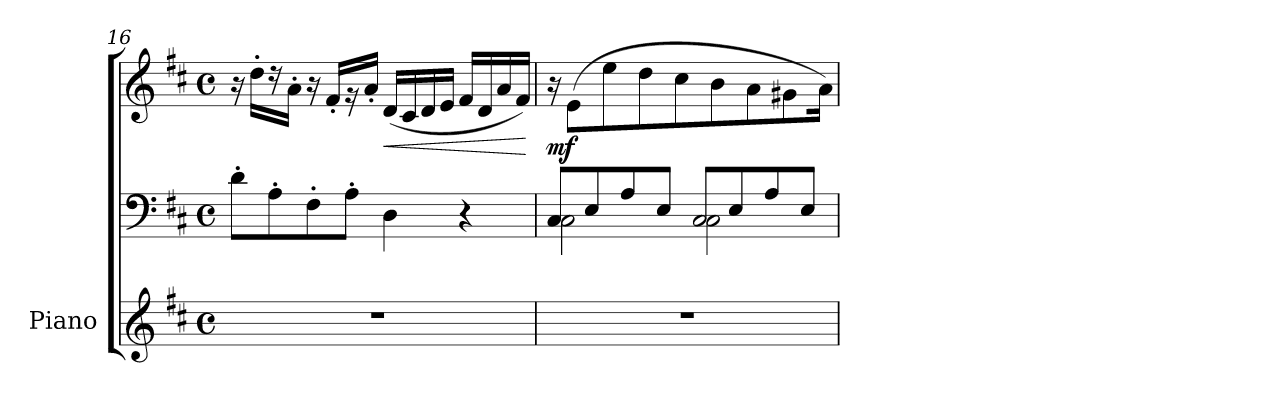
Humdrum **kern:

**kern	**kern	**kern	**dynam
*part1	*part1	*part1	*part1
*staff3	*staff2	*staff1	*staff1/2/3
*I"Piano	*	*	*
*I'Pno	*	*	*
*clefG2	*clefF4	*clefG2	*
*k[f#c#]	*k[f#c#]	*k[f#c#]	*
*M4/4	*M4/4	*M4/4	*
*met(c)	*met(c)	*met(c)	*
=16	=16	=16	=16
1r	8d'\L	16r	.
.	.	16dd'\LL	.
.	8A'\	16r	.
.	.	16a'\JJ	.
.	8F#'\	16r	.
.	.	16f#'/LL	.
.	8A'\J	16r	.
.	.	16a'/JJ	.
!	!	!	!LO:HP:b
.	4D\	(<16d/LL	<
.	.	16c#/	.
.	.	16d/	.
.	.	16e/JJ	.
.	4r	16f#/LL	.
.	.	16d/	.
.	.	16a/	.
.	.	16f#/JJ)	.
.	.	.	[
=17	=17	=17	=17
!	!LO:N:head=open	!	!LO:DY:b
*	*^	*	*
1r	8C#</L	2C#\	16r	mf
.	.	.	(>8e\L	.
.	8E/	.	.	.
.	.	.	8ee\	.
.	8A/	.	.	.
.	.	.	8dd\	.
.	8E/J	.	.	.
.	.	.	8cc#\	.
!	!LO:N:head=open	!	!	!
.	8C#/L	2C#\	.	.
.	.	.	8b\	.
.	8E/	.	.	.
.	.	.	8a\	.
.	8A/	.	.	.
.	.	.	8g#X\	.
.	8E/J	.	.	.
.	.	.	16a\Jk)	.
*	*v	*v	*	*
=	=	=	=
*-	*-	*-	*-
